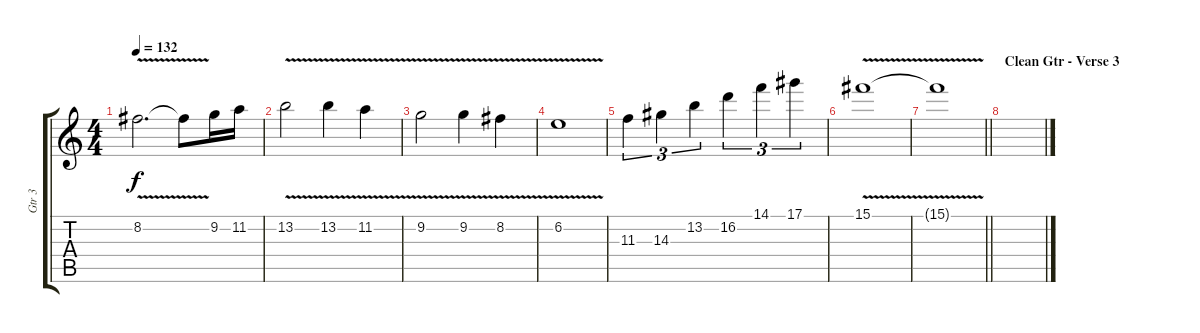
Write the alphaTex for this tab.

\track ("Gtr 3" "Gtr 3") {instrument distortionguitar}
\staff {score tabs}
\tuning (Eb4 Bb3 Gb3 Db3 Ab2 Eb2) {hide}
\ts (4 4)
\tempo 132
\clef g2
\ks c
8.2{v}.2{d dy f} 8.2{t}.8 9.2.16 11.2.16 |
13.2{v}.2 13.2{v}.4 11.2{v}.4 |
9.2{v}.2 9.2{v}.4 8.2{v}.4 |
6.2{v}.1 |
11.3.4{tu (3 2)} 14.3.4{tu (3 2)} 13.2.4{tu (3 2)} 16.2.4{tu (3 2)} 14.1.4{tu (3 2)} 17.1.4{tu (3 2)} |
15.1{v}.1 |
\barLineRight lightlight
15.1{t}.1 |
\section ("" "Clean Gtr - Verse 3")
